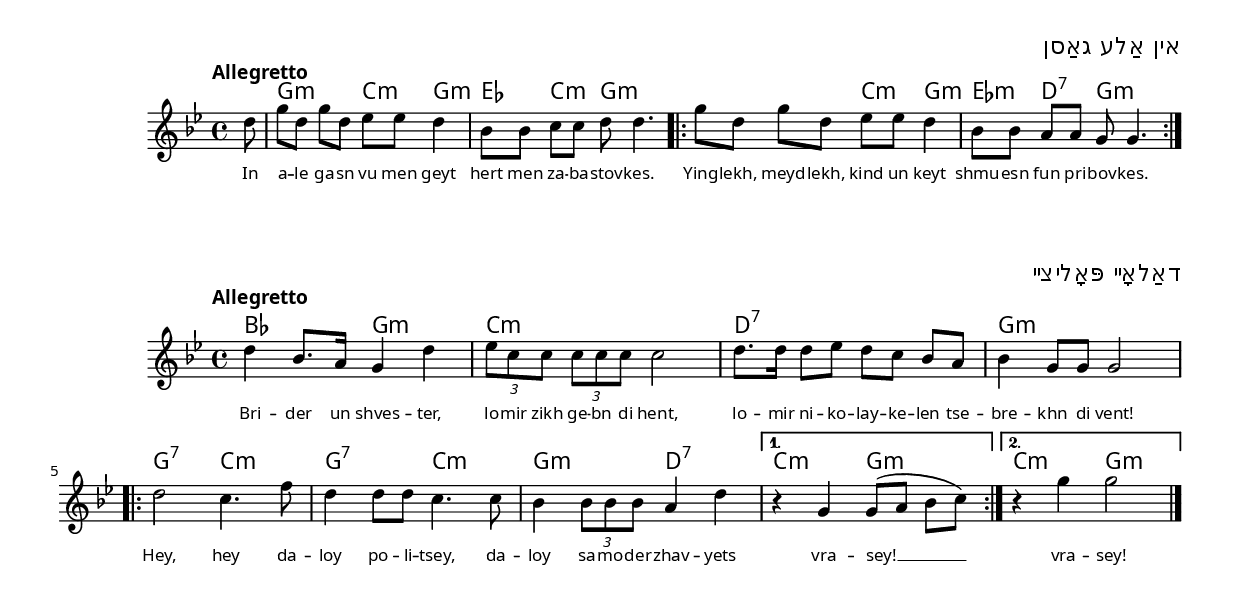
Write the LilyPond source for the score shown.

\version "2.18.2"
\language "english"
\include "templates/preamble.ly"

mel-a = \relative d'' {
  \partial 8 { d8 }
  g d g d ef ef d4 |
  bf8 bf c c d d4.
  \repeat volta 2 {
    g8 d g d ef ef d4 |
    bf8 bf a a g g4.
  }
}
mel-b = \relative d'' {
  d4 bf8. a16 g4 d' |
  \tuplet 3/2 { ef8 c c } \tuplet 3/2 { c c c } c2 |
  d8. d16 d8 ef d c bf a |
  bf4 g8 g g2 |
  \repeat volta 2 {
    d'2 c4. f8 |
    d4 d8 d c4. c8 |
    bf4 \tuplet 3/2 { bf8 bf bf } a4 d |
    }
  \alternative {
    { r g, g8( a bf c) | }
    { r4 g'4 g2 | }
  }  
}
      
acc-a = \chordmode {
  \partial 8 { s8 }
  g2:m c4:m g:m |
  ef: c:m g2:m |
  g:m c4:m g:m |
  ef:m d:7 g2:m |
}
acc-b = \chordmode {
  bf: g:m |
  c1:m |
  d:7 |
  g:m |
  g2:7 c:m |
  g:7 c:m |
  g:m d:7 |
  c:m g:m |
  \once \set chordChanges = ##f c:m g:m |
}

\score {
  \header { piece = "אין אַלע גאַסן" }
  <<
    \new ChordNames {
        \acc-a

        }
    \new Staff {
      \clef treble
      \key g \minor
      \time 4/4
      \tempo Allegretto
      \new Voice = "melody" {
        \mel-a 

        }
      }
    \new Lyrics \lyricsto "melody" {
      In a -- le ga -- sn vu men geyt
      hert men za -- ba -- stov -- kes.
      Ying -- lekh, meyd -- lekh, kind un keyt
      shmu -- esn fun pri -- bov -- kes.

    }
  >>
}
\score {
  \header { piece = "דאַלאָײ פּאָליצײ" }
  <<
    \new ChordNames {
      \acc-b
    }
    \new Staff {
      \clef treble
      \key g \minor
      \time 4/4
      \tempo Allegretto
      \new Voice = "melody" {
        \mel-b
        \bar "|."
      }
    }
    \new Lyrics \lyricsto "melody" {
      Bri -- der un shves -- ter,
      lo -- mir zikh ge -- bn di hent,
      lo -- mir ni -- ko -- lay -- ke -- len tse -- bre -- khn di vent!
      Hey, hey da -- loy po -- li -- tsey,
      da -- loy sa -- mo -- der -- zhav -- yets 
      vra -- sey! __ 
      vra -- sey!
    }
  >>
}
